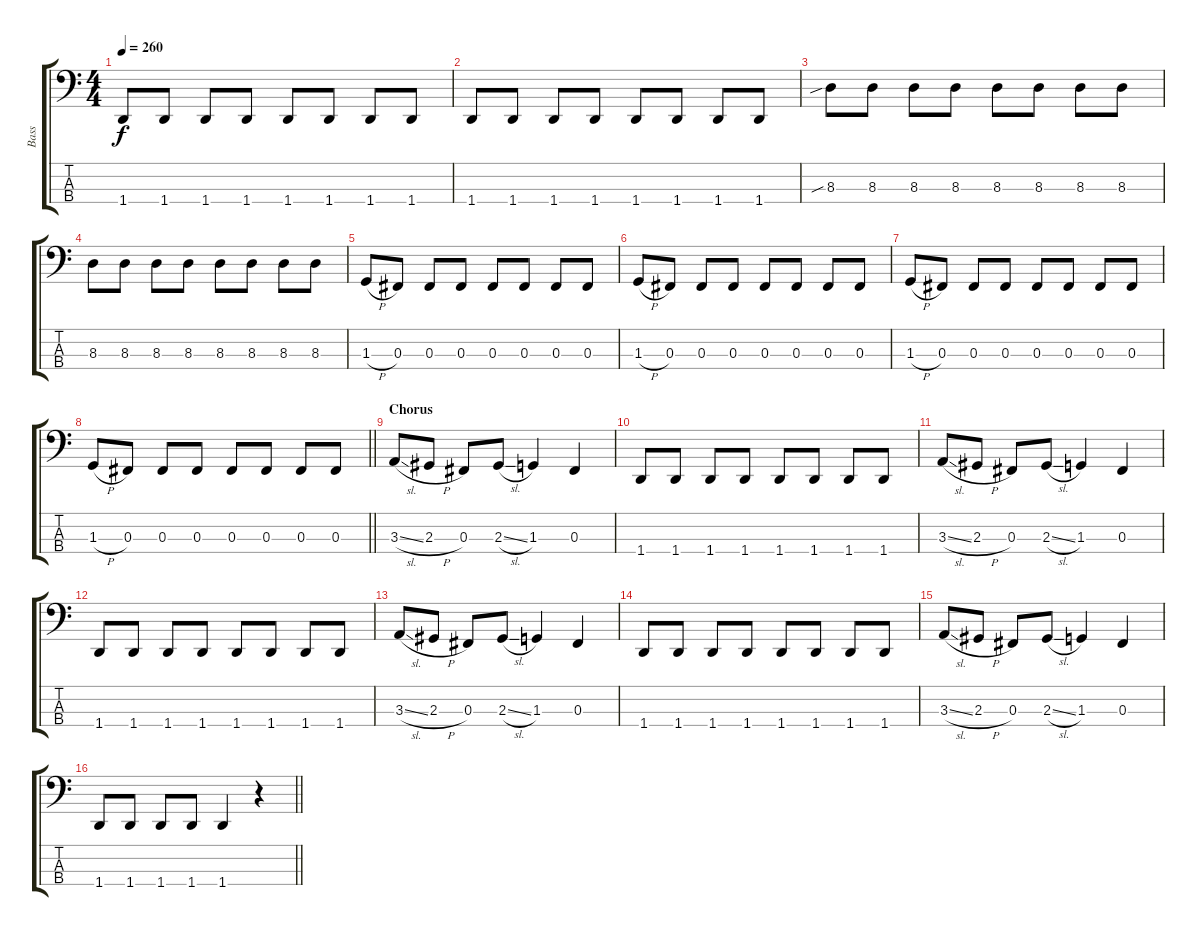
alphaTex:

\track ("Bass" "Bass") {instrument electricbasspick}
\staff {score tabs}
\tuning (E2 B1 Gb1 Db1) {hide}
\ts (4 4)
\tempo 260
\clef f4
\ks c
1.4.8{dy f} 1.4.8 1.4.8 1.4.8 1.4.8 1.4.8 1.4.8 1.4.8 |
1.4.8 1.4.8 1.4.8 1.4.8 1.4.8 1.4.8 1.4.8 1.4.8 |
8.3{sib}.8 8.3.8 8.3.8 8.3.8 8.3.8 8.3.8 8.3.8 8.3.8 |
8.3.8 8.3.8 8.3.8 8.3.8 8.3.8 8.3.8 8.3.8 8.3.8 |
1.3{h}.8 0.3.8 0.3.8 0.3.8 0.3.8 0.3.8 0.3.8 0.3.8 |
1.3{h}.8 0.3.8 0.3.8 0.3.8 0.3.8 0.3.8 0.3.8 0.3.8 |
1.3{h}.8 0.3.8 0.3.8 0.3.8 0.3.8 0.3.8 0.3.8 0.3.8 |
\barLineRight lightlight
1.3{h}.8 0.3.8 0.3.8 0.3.8 0.3.8 0.3.8 0.3.8 0.3.8 |
\section ("" "Chorus")
3.3{sl}.8 2.3{h}.8 0.3.8 2.3{sl}.8 1.3.4 0.3.4 |
1.4.8 1.4.8 1.4.8 1.4.8 1.4.8 1.4.8 1.4.8 1.4.8 |
3.3{sl}.8 2.3{h}.8 0.3.8 2.3{sl}.8 1.3.4 0.3.4 |
1.4.8 1.4.8 1.4.8 1.4.8 1.4.8 1.4.8 1.4.8 1.4.8 |
3.3{sl}.8 2.3{h}.8 0.3.8 2.3{sl}.8 1.3.4 0.3.4 |
1.4.8 1.4.8 1.4.8 1.4.8 1.4.8 1.4.8 1.4.8 1.4.8 |
3.3{sl}.8 2.3{h}.8 0.3.8 2.3{sl}.8 1.3.4 0.3.4 |
\barLineRight lightlight
1.4.8 1.4.8 1.4.8 1.4.8 1.4.4 r.4
